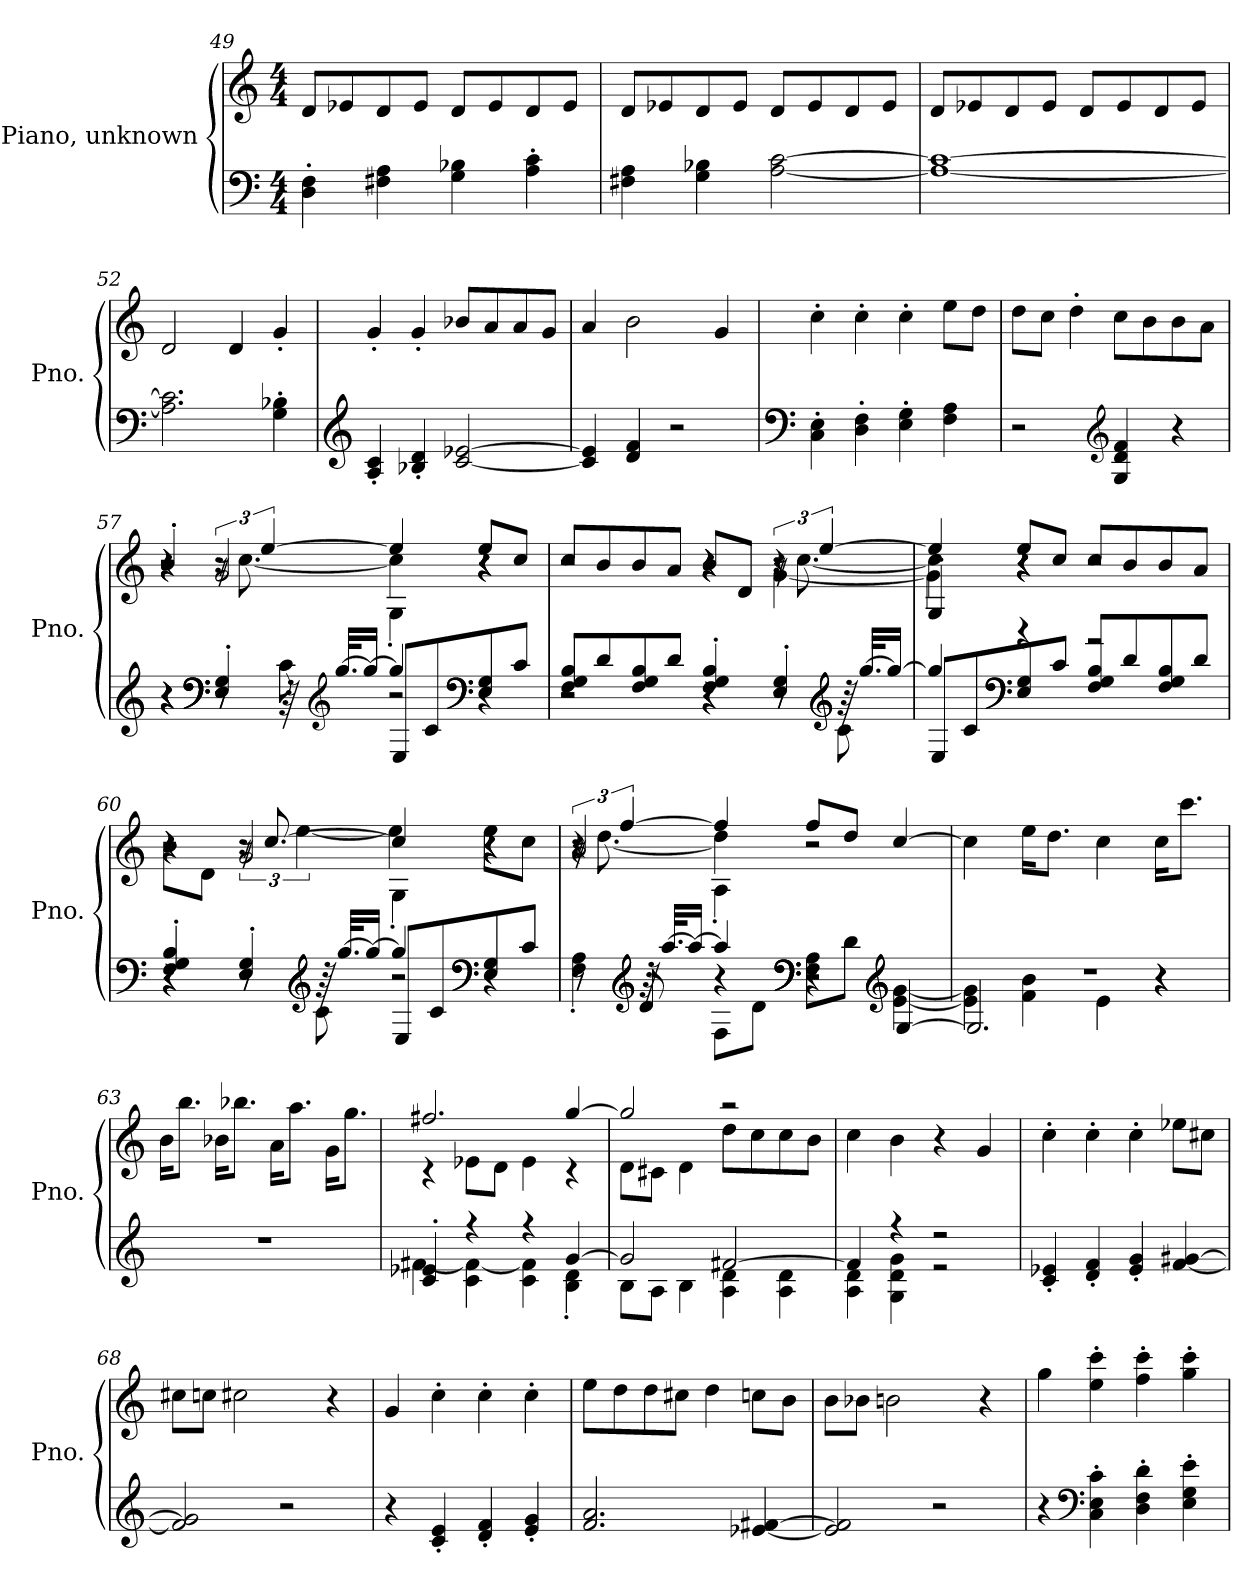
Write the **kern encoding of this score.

**kern	**kern
*part1	*part1
*staff2	*staff1
*I"Piano, unknown	*
*I'Pno.	*
*clefF4	*clefG2
*k[]	*k[]
*M4/4	*M4/4
=49	=49
4D\' 4F\'	8d/L
.	8e-X/
4F#X\ 4A\	8d/
.	8e-/J
4G\ 4B-X\	8d/L
.	8e-/
4A\' 4c\'	8d/
.	8e-/J
=50	=50
4F#X\ 4A\	8d/L
.	8e-X/
4G\ 4B-X\	8d/
.	8e-/J
[2A\ [2c\	8d/L
.	8e-/
.	8d/
.	8e-/J
!!LO:LB:g=z
=51	=51
1A_ 1c_	8d/L
.	8e-X/
.	8d/
.	8e-/J
.	8d/L
.	8e-/
.	8d/
.	8e-/J
=52	=52
2.A\] 2.c\]	2d/
.	4d/
4G\' 4B-X\'	4g'/
=53	=53
*clefG2	*
4A/' 4c/'	4g'/
4B-X/' 4d/'	4g'/
[2c/ [2e-X/	8b-X/L
.	8a/
.	8a/
.	8g/J
=54	=54
4c/] 4e-/]	4a/
4d/ 4f/	2b\
2r	.
.	4g/
=55	=55
*clefF4	*
4C\' 4E\'	4cc'\
4D\' 4F\'	4cc'\
4E\' 4G\'	4cc'\
4F\ 4A\	8ee\L
.	8dd\J
=56	=56
2r	8dd\L
.	8cc\J
.	4dd'\
*clefG2	*
4G/ 4d/ 4f/	8cc\L
.	8b\
4r	8b\
.	8a\J
!!LO:LB:g=z
=57	=57
*^	*^
*	*^	*	*^
*	*	*	*	*	*^
4r	4r	4r	4b'/	4r	4r	2r
*clefF4	*	*	*	*	*	*
8r	8r	4E/' 4G/'	12r	16r	2g/	.
.	.	.	.	[8.cc\	.	.
.	.	.	[6ee/	.	.	.
64r	8c\	.	.	.	.	.
*clefG2	*	*	*	*	*	*
[32.gg/KLL	.	.	.	.	.	.
16gg/JJ_	.	.	.	.	.	.
4gg/]	2r	8E/L	4ee/]	4cc\]	.	4G'\
.	.	8c/	.	.	.	.
*clefF4	*	*	*	*	*	*
4r	.	8E/ 8G/	8ee/L	4r	4r	4r
.	.	8c/J	8cc/J	.	.	.
=58	=58	=58	=58	=58	=58	=58
2r	2r	8F/ 8G/ 8B/L	2r	2r	8cc/L	2r
.	.	8d/	.	.	8b/	.
.	.	8F/ 8G/ 8B/	.	.	8b/	.
.	.	8d/J	.	.	8a/J	.
4r	4r	4F/' 4G/' 4B/'	4r	4r	8b/L	4r
.	.	.	.	.	8d/J	.
8r	8r	4E/' 4G/'	12r	16r	4r	[4g\
.	.	.	.	[8.cc\	.	.
.	.	.	[6ee/	.	.	.
*clefG2	*	*	*	*	*	*
64r	8c\	.	.	.	.	.
[32.gg/KLL	.	.	.	.	.	.
16gg/JJ_	.	.	.	.	.	.
*	*v	*v	*	*	*	*
!!LO:PB:g=z	!!	!!	!!
=59	=59	=59	=59	=59	=59
4gg/]	8E/L	4ee/]	4cc\]	4G'/	4g\]
.	8c/	.	.	.	.
*clefF4	*	*	*	*	*
4r	8E/ 8G/	4r	4r	8ee/L	4r
.	8c/J	.	.	8cc/J	.
2r	8F/ 8G/ 8B/L	2r	2r	8cc/L	2r
.	8d/	.	.	8b/	.
.	8F/ 8G/ 8B/	.	.	8b/	.
.	8d/J	.	.	8a/J	.
=60	=60	=60	=60	=60	=60
*	*^	*	*	*	*
4r	4r	4F/' 4G/' 4B/'	4r	8b\L	4r	2r
.	.	.	.	8d\J	.	.
8r	8r	4E/' 4G/'	16r	12r	2g/	.
.	.	.	[8.cc/	.	.	.
.	.	.	.	[6ee\	.	.
*clefG2	*	*	*	*	*	*
64r	8c\	.	.	.	.	.
[32.gg/KLL	.	.	.	.	.	.
16gg/JJ_	.	.	.	.	.	.
4gg/]	2r	8E/L	4cc/]	4ee\]	.	4G'\
.	.	8c/	.	.	.	.
*clefF4	*	*	*	*	*	*
4r	.	8E/ 8G/	4r	8ee\L	4r	4r
.	.	8c/J	.	8cc\J	.	.
!!LO:LB:g=z	!!	!!	!!
=61	=61	=61	=61	=61	=61	=61
8r	4F\' 4A\'	8r	12r	16r	2a/	4r
.	.	.	.	[8.dd\	.	.
.	.	.	[6ff/	.	.	.
*clefG2	*	*	*	*	*	*
64r	.	8d/	.	.	.	.
[32.aa/KLL	.	.	.	.	.	.
16aa/JJ_	.	.	.	.	.	.
4aa/]	8F\L	4r	4ff/]	4dd\]	.	4A'\
.	8d\J	.	.	.	.	.
*clefF4	*	*	*	*	*	*
2r	8F\ 8A\L	4r	8ff/L	2r	2r	2r
.	8d\J	.	8dd/J	.	.	.
*clefG2	*	*	*	*	*	*
.	[4e\ [4g\	[4G/	[4cc/	.	.	.
*	*	*	*v	*v	*v	*v
=62	=62	=62	=62
1r	4e\] 4g\]	2.G/]	4cc\]
.	4f\ 4b\	.	16ee\KL
.	.	.	8.dd\J
.	4e\	.	4cc\
.	4r	4r	16cc\KL
.	.	.	8.ccc\J
*v	*v	*v	*
=63	=63
1r	16b\KL
.	8.bb\J
.	16b-X\KL
.	8.bb-X\J
.	16a\KL
.	8.aa\J
.	16g\KL
.	8.gg\J
!!LO:LB:g=z
=64	=64
*^	*^
4c/' 4e-X/'	[4f#X\	2.ff#X/	4r
4r	4c\ 4f#\_	.	8e-X\L
.	.	.	8d\J
4r	4c\ 4f#\]	.	4e-\
[4g/	4B\' 4d\'	[4gg/	4r
=65	=65	=65	=65
2g/]	8B\L	2gg/]	8d\L
.	8A\J	.	8c#X\J
.	4B\	.	4d\
[2f#X/	4A\ 4d\	2r	8dd\L
.	.	.	8cc\
.	4A\ 4d\	.	8cc\
.	.	.	8b\J
*	*	*v	*v
=66	=66	=66
4f#/]	4A\ 4d\	4cc\
4r	4G\ 4d\ 4g\	4b\
2r	2r	4r
.	.	4g/
*v	*v	*
=67	=67
4c/' 4e-X/'	4cc'\
4d/' 4f/'	4cc'\
4e-/' 4g/'	4cc'\
[4f/ [4g#X/	8ee-X\L
.	8cc#X\J
=68	=68
2f/] 2g#/]	8cc#X\L
.	8ccn\J
.	2cc#X\
2r	.
.	4r
=69	=69
4r	4g/
4c/' 4e/'	4cc'\
4d/' 4f/'	4cc'\
4e/' 4g/'	4cc'\
!!LO:LB:g=z
=70	=70
2.f/ 2.a/	8ee\L
.	8dd\
.	8dd\
.	8cc#X\J
.	4dd\
[4e-X/ [4f#X/	8ccn\L
.	8b\J
=71	=71
2e-/] 2f#/]	8b\L
.	8b-X\J
.	2bn\
2r	.
.	4r
=72	=72
4r	4gg\
*clefF4	*
4C\' 4E\' 4c\'	4ee\' 4ccc\'
4D\' 4F\' 4d\'	4ff\' 4ccc\'
4E\' 4G\' 4e\'	4gg\' 4ccc\'
=	=
*-	*-
